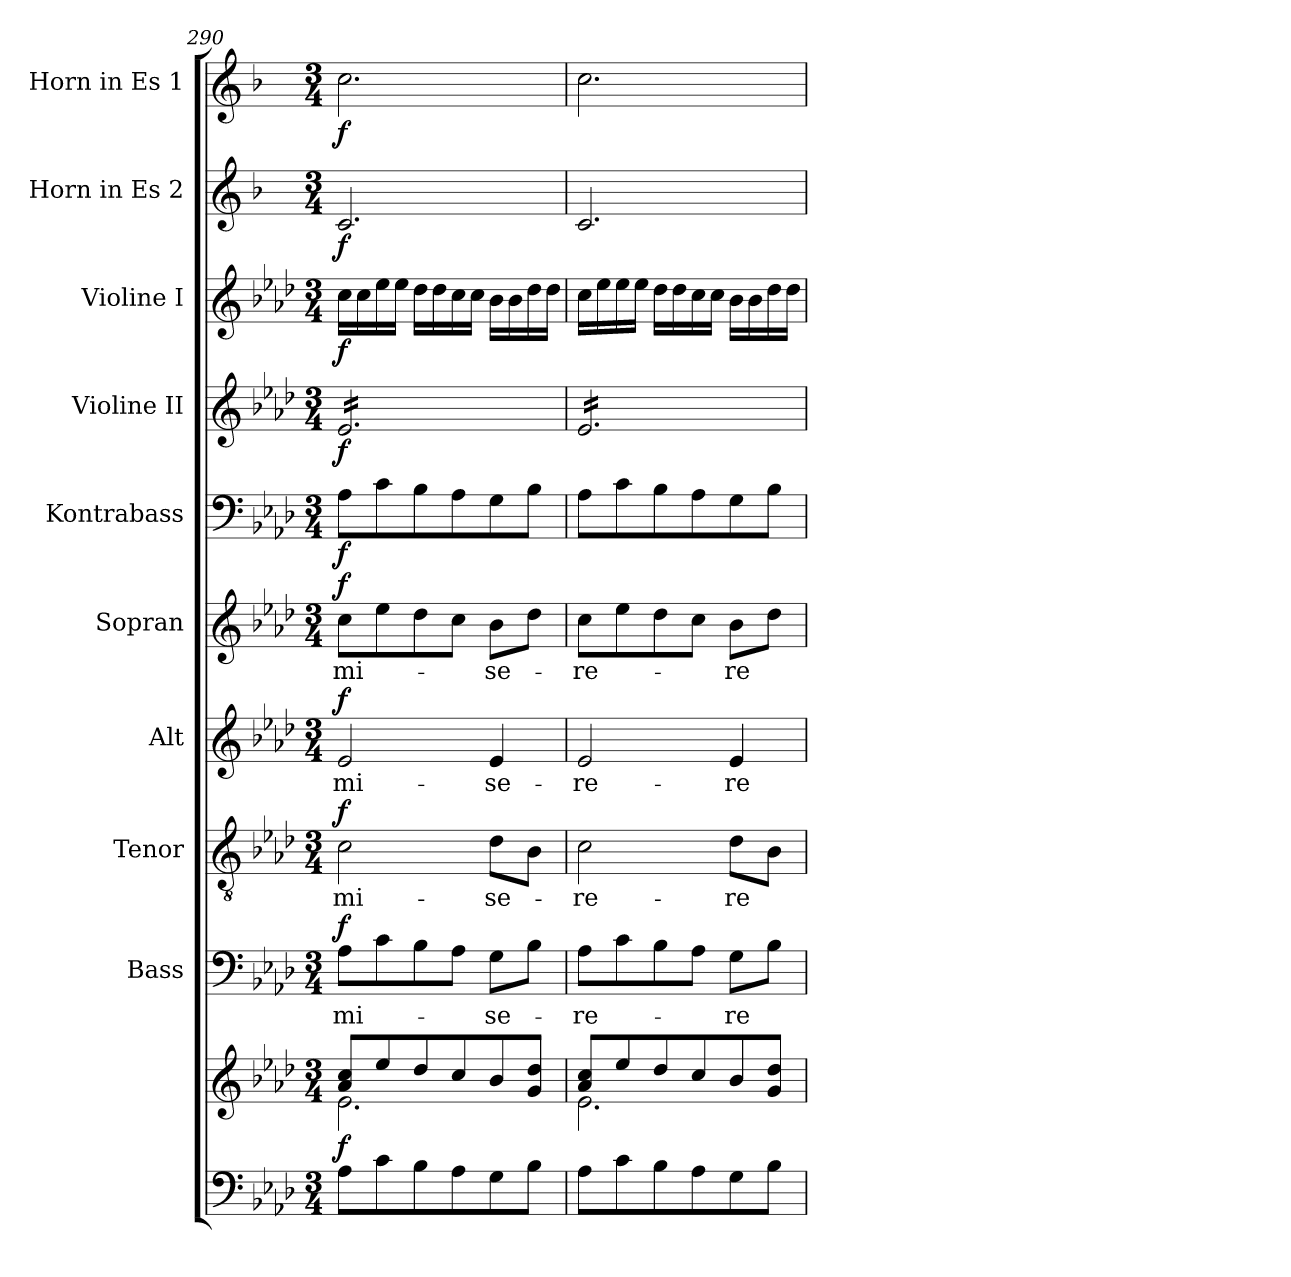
**kern	**kern	**dynam	**kern	**text	**dynam	**kern	**text	**dynam	**kern	**text	**dynam	**kern	**text	**dynam	**kern	**dynam	**kern	**dynam	**kern	**dynam	**kern	**dynam	**kern	**dynam
*part10	*part10	*part10	*part9	*part9	*part9	*part8	*part8	*part8	*part7	*part7	*part7	*part6	*part6	*part6	*part5	*part5	*part4	*part4	*part3	*part3	*part2	*part2	*part1	*part1
*staff11	*staff10	*staff10/11	*staff9	*staff9	*staff9	*staff8	*staff8	*staff8	*staff7	*staff7	*staff7	*staff6	*staff6	*staff6	*staff5	*staff5	*staff4	*staff4	*staff3	*staff3	*staff2	*staff2	*staff1	*staff1
*	*	*	*I"Bass	*	*	*I"Tenor	*	*	*I"Alt	*	*	*I"Sopran	*	*	*I"Kontrabass	*	*I"Violine II	*	*I"Violine I	*	*I"Horn in Es 2	*	*I"Horn in Es 1	*
*	*	*	*I'B.	*	*	*I'T.	*	*	*I'A.	*	*	*I'S.	*	*	*I'Kb.	*	*I'Vl. II	*	*I'Vl. I	*	*I'Hr. Es 2	*	*I'Hr. Es 1	*
*clefF4	*clefG2	*	*clefF4	*	*	*clefGv2	*	*	*clefG2	*	*	*clefG2	*	*	*clefF4	*	*clefG2	*	*clefG2	*	*clefG2	*	*clefG2	*
*	*	*	*	*	*	*	*	*	*	*	*	*	*	*	*ITrd7c12	*	*	*	*	*	*ITrd5c9	*	*ITrd5c9	*
*k[b-e-a-d-]	*k[b-e-a-d-]	*	*k[b-e-a-d-]	*	*	*k[b-e-a-d-]	*	*	*k[b-e-a-d-]	*	*	*k[b-e-a-d-]	*	*	*k[b-e-a-d-]	*	*k[b-e-a-d-]	*	*k[b-e-a-d-]	*	*k[b-e-a-d-]	*	*k[b-e-a-d-]	*
*A-:	*A-:	*	*A-:	*	*	*A-:	*	*	*A-:	*	*	*A-:	*	*	*A-:	*	*A-:	*	*A-:	*	*A-:	*	*A-:	*
*M3/4	*M3/4	*	*M3/4	*	*	*M3/4	*	*	*M3/4	*	*	*M3/4	*	*	*M3/4	*	*M3/4	*	*M3/4	*	*M3/4	*	*M3/4	*
=290	=290	=290	=290	=290	=290	=290	=290	=290	=290	=290	=290	=290	=290	=290	=290	=290	=290	=290	=290	=290	=290	=290	=290	=290
*	*^	*	*	*	*	*	*	*	*	*	*	*	*	*	*	*	*	*	*	*	*	*	*	*
!	!	!	!LO:DY:a=2	!	!LO:LY:b	!LO:DY:a	!	!LO:LY:b	!LO:DY:a	!	!LO:LY:b	!LO:DY:a	!	!LO:LY:b	!LO:DY:a	!	!LO:DY:b	!	!LO:DY:b	!	!LO:DY:b	!	!LO:DY:b	!	!LO:DY:b
*	*	*	*	*	*	*	*	*	*	*	*	*	*	*	*	*	*	*tremolo	*	*	*	*	*	*	*
8A-\L	8a-/ 8cc/L	2.e-\	f	8A-\L	mi-	f	2c\	mi-	f	2e-/	mi-	f	8cc\L	mi-	f	8AA-\L	f	16e-/LL	f	16cc\LL	f	2.E-/	f	2.e-\	f
.	.	.	.	.	.	.	.	.	.	.	.	.	.	.	.	.	.	16e-/	.	16cc\	.	.	.	.	.
8c\	8ee-/	.	.	8c\	.	.	.	.	.	.	.	.	8ee-\	.	.	8C\	.	16e-/	.	16ee-\	.	.	.	.	.
.	.	.	.	.	.	.	.	.	.	.	.	.	.	.	.	.	.	16e-/	.	16ee-\JJ	.	.	.	.	.
8B-\	8dd-/	.	.	8B-\	.	.	.	.	.	.	.	.	8dd-\	.	.	8BB-\	.	16e-/	.	16dd-\LL	.	.	.	.	.
.	.	.	.	.	.	.	.	.	.	.	.	.	.	.	.	.	.	16e-/	.	16dd-\	.	.	.	.	.
8A-\	8cc/	.	.	8A-\J	.	.	.	.	.	.	.	.	8cc\J	.	.	8AA-\	.	16e-/	.	16cc\	.	.	.	.	.
.	.	.	.	.	.	.	.	.	.	.	.	.	.	.	.	.	.	16e-/	.	16cc\JJ	.	.	.	.	.
!	!	!	!	!	!LO:LY:b	!	!	!LO:LY:b	!	!	!LO:LY:b	!	!	!LO:LY:b	!	!	!	!	!	!	!	!	!	!	!
8G\	8b-/	.	.	8G\L	-se-	.	8d-\L	-se-	.	4e-/	-se-	.	8b-\L	-se-	.	8GG\	.	16e-/	.	16b-\LL	.	.	.	.	.
.	.	.	.	.	.	.	.	.	.	.	.	.	.	.	.	.	.	16e-/	.	16b-\	.	.	.	.	.
8B-\J	8g/ 8dd-/J	.	.	8B-\J	.	.	8B-\J	.	.	.	.	.	8dd-\J	.	.	8BB-\J	.	16e-/	.	16dd-\	.	.	.	.	.
.	.	.	.	.	.	.	.	.	.	.	.	.	.	.	.	.	.	16e-/JJ	.	16dd-\JJ	.	.	.	.	.
=291	=291	=291	=291	=291	=291	=291	=291	=291	=291	=291	=291	=291	=291	=291	=291	=291	=291	=291	=291	=291	=291	=291	=291	=291	=291
!	!	!	!	!	!LO:LY:b	!	!	!LO:LY:b	!	!	!LO:LY:b	!	!	!LO:LY:b	!	!	!	!	!	!	!	!	!	!	!
8A-\L	8a-/ 8cc/L	2.e-\	.	8A-\L	-re-	.	2c\	-re-	.	2e-/	-re-	.	8cc\L	-re-	.	8AA-\L	.	16e-/LL	.	16cc\LL	.	2.E-/	.	2.e-\	.
.	.	.	.	.	.	.	.	.	.	.	.	.	.	.	.	.	.	16e-/	.	16ee-\	.	.	.	.	.
8c\	8ee-/	.	.	8c\	.	.	.	.	.	.	.	.	8ee-\	.	.	8C\	.	16e-/	.	16ee-\	.	.	.	.	.
.	.	.	.	.	.	.	.	.	.	.	.	.	.	.	.	.	.	16e-/	.	16ee-\JJ	.	.	.	.	.
8B-\	8dd-/	.	.	8B-\	.	.	.	.	.	.	.	.	8dd-\	.	.	8BB-\	.	16e-/	.	16dd-\LL	.	.	.	.	.
.	.	.	.	.	.	.	.	.	.	.	.	.	.	.	.	.	.	16e-/	.	16dd-\	.	.	.	.	.
8A-\	8cc/	.	.	8A-\J	.	.	.	.	.	.	.	.	8cc\J	.	.	8AA-\	.	16e-/	.	16cc\	.	.	.	.	.
.	.	.	.	.	.	.	.	.	.	.	.	.	.	.	.	.	.	16e-/	.	16cc\JJ	.	.	.	.	.
!	!	!	!	!	!LO:LY:b	!	!	!LO:LY:b	!	!	!LO:LY:b	!	!	!LO:LY:b	!	!	!	!	!	!	!	!	!	!	!
8G\	8b-/	.	.	8G\L	-re	.	8d-\L	-re	.	4e-/	-re	.	8b-\L	-re	.	8GG\	.	16e-/	.	16b-\LL	.	.	.	.	.
.	.	.	.	.	.	.	.	.	.	.	.	.	.	.	.	.	.	16e-/	.	16b-\	.	.	.	.	.
8B-\J	8g/ 8dd-/J	.	.	8B-\J	.	.	8B-\J	.	.	.	.	.	8dd-\J	.	.	8BB-\J	.	16e-/	.	16dd-\	.	.	.	.	.
.	.	.	.	.	.	.	.	.	.	.	.	.	.	.	.	.	.	16e-/JJ	.	16dd-\JJ	.	.	.	.	.
*	*	*	*	*	*	*	*	*	*	*	*	*	*	*	*	*	*	*Xtremolo	*	*	*	*	*	*	*
*	*v	*v	*	*	*	*	*	*	*	*	*	*	*	*	*	*	*	*	*	*	*	*	*	*	*
=	=	=	=	=	=	=	=	=	=	=	=	=	=	=	=	=	=	=	=	=	=	=	=	=
*-	*-	*-	*-	*-	*-	*-	*-	*-	*-	*-	*-	*-	*-	*-	*-	*-	*-	*-	*-	*-	*-	*-	*-	*-
